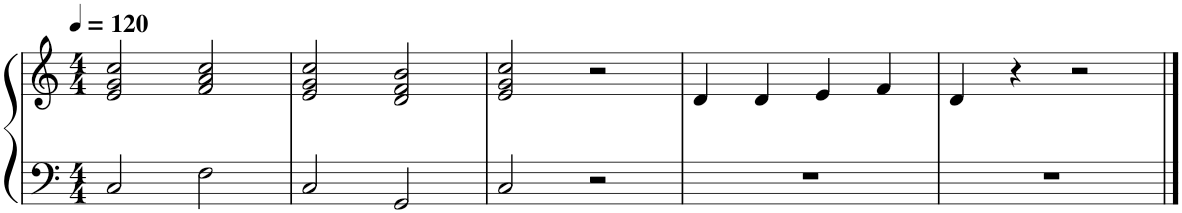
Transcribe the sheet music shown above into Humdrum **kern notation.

**kern	**kern
*part1	*part1
*staff2	*staff1
*I"Piano	*
*I'Pno.	*
*clefF4	*clefG2
*k[]	*k[]
*M4/4	*M4/4
*MM120	*MM120
=1	=1
2C/	2e/ 2g/ 2cc/
2F\	2f/ 2a/ 2cc/
=2	=2
2C/	2e/ 2g/ 2cc/
2GG/	2d/ 2f/ 2b/
=3	=3
2C/	2e/ 2g/ 2cc/
2r	2r
=4	=4
1r	4d/
.	4d/
.	4e/
.	4f/
=5	=5
1r	4d/
.	4r
.	2r
==	==
*-	*-
